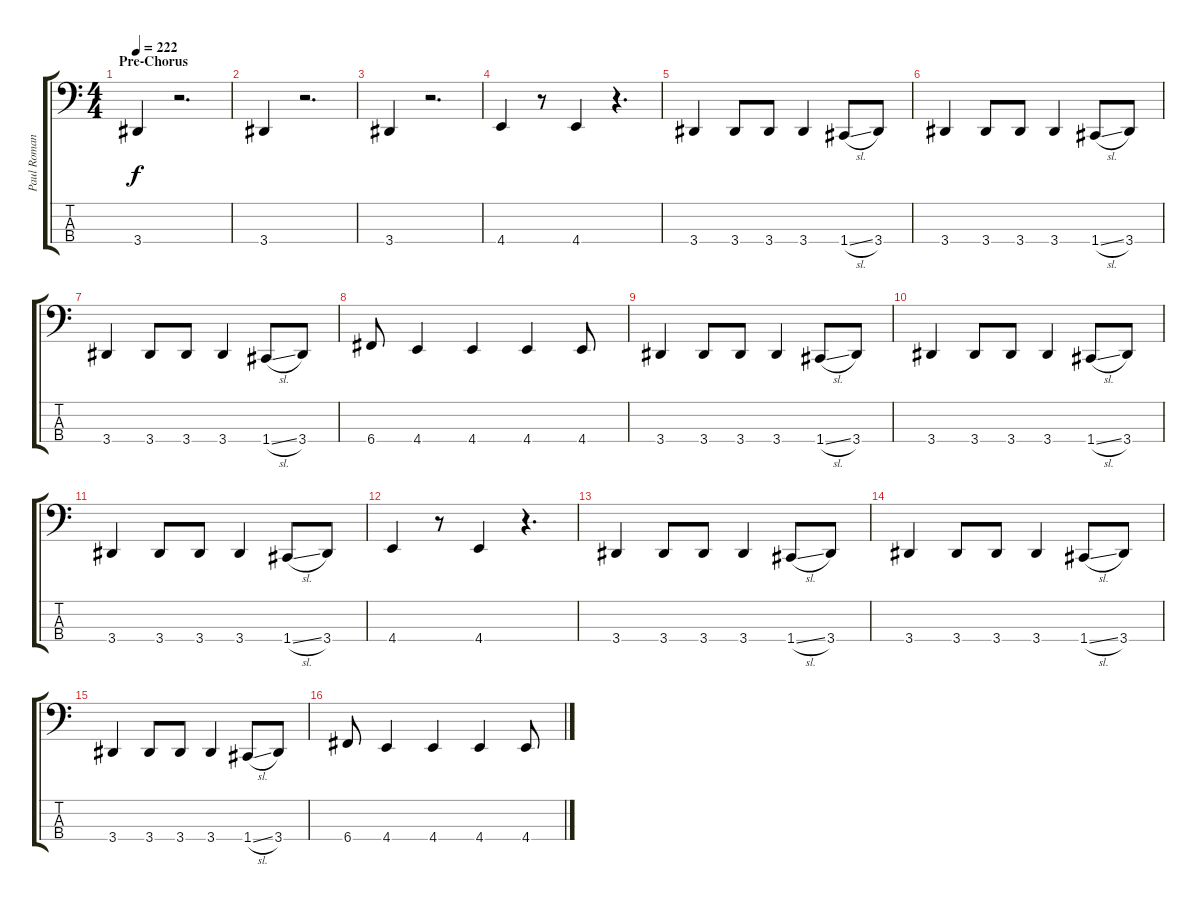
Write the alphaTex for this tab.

\track ("Paul Romanko" "Paul Roman") {instrument electricbasspick}
\staff {score tabs}
\tuning (F2 C2 G1 C1) {hide}
\ts (4 4)
\section ("" "Pre-Chorus")
\tempo 222
\clef f4
\ks c
3.4.4{dy f} r.2{d} |
3.4.4 r.2{d} |
3.4.4 r.2{d} |
4.4.4 r.8 4.4.4 r.4{d} |
3.4.4 3.4.8 3.4.8 3.4.4 1.4{sl}.8 3.4.8 |
3.4.4 3.4.8 3.4.8 3.4.4 1.4{sl}.8 3.4.8 |
3.4.4 3.4.8 3.4.8 3.4.4 1.4{sl}.8 3.4.8 |
6.4.8 4.4.4 4.4.4 4.4.4 4.4.8 |
3.4.4 3.4.8 3.4.8 3.4.4 1.4{sl}.8 3.4.8 |
3.4.4 3.4.8 3.4.8 3.4.4 1.4{sl}.8 3.4.8 |
3.4.4 3.4.8 3.4.8 3.4.4 1.4{sl}.8 3.4.8 |
4.4.4 r.8 4.4.4 r.4{d} |
3.4.4 3.4.8 3.4.8 3.4.4 1.4{sl}.8 3.4.8 |
3.4.4 3.4.8 3.4.8 3.4.4 1.4{sl}.8 3.4.8 |
3.4.4 3.4.8 3.4.8 3.4.4 1.4{sl}.8 3.4.8 |
6.4.8 4.4.4 4.4.4 4.4.4 4.4.8
